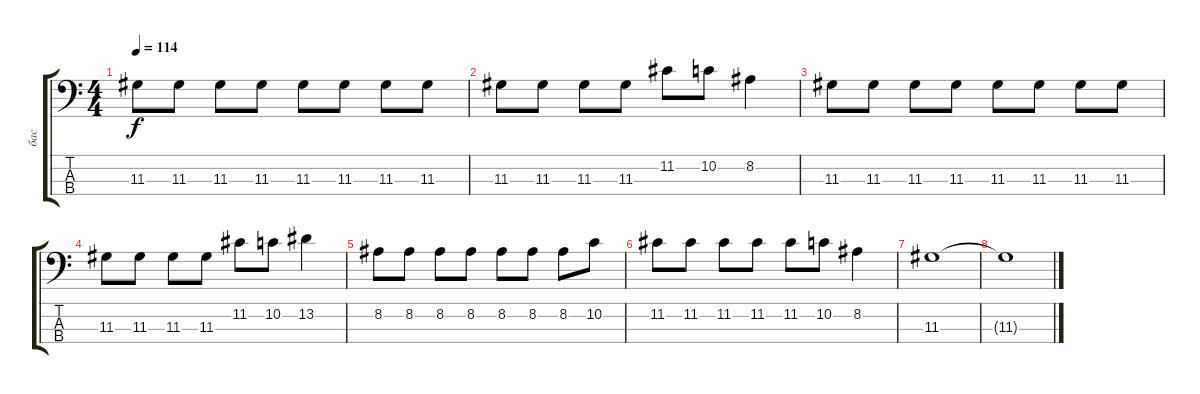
\track ("бас" "бас") {instrument electricbassfinger}
\staff {score tabs}
\tuning (G2 D2 A1 E1) {hide}
\ts (4 4)
\tempo 114
\clef f4
\ks c
11.3.8{dy f} 11.3.8 11.3.8 11.3.8 11.3.8 11.3.8 11.3.8 11.3.8 |
11.3.8 11.3.8 11.3.8 11.3.8 11.2.8 10.2.8 8.2.4 |
11.3.8 11.3.8 11.3.8 11.3.8 11.3.8 11.3.8 11.3.8 11.3.8 |
11.3.8 11.3.8 11.3.8 11.3.8 11.2.8 10.2.8 13.2.4 |
8.2.8 8.2.8 8.2.8 8.2.8 8.2.8 8.2.8 8.2.8 10.2.8 |
11.2.8 11.2.8 11.2.8 11.2.8 11.2.8 10.2.8 8.2.4 |
11.3.1 |
11.3{t}.1
